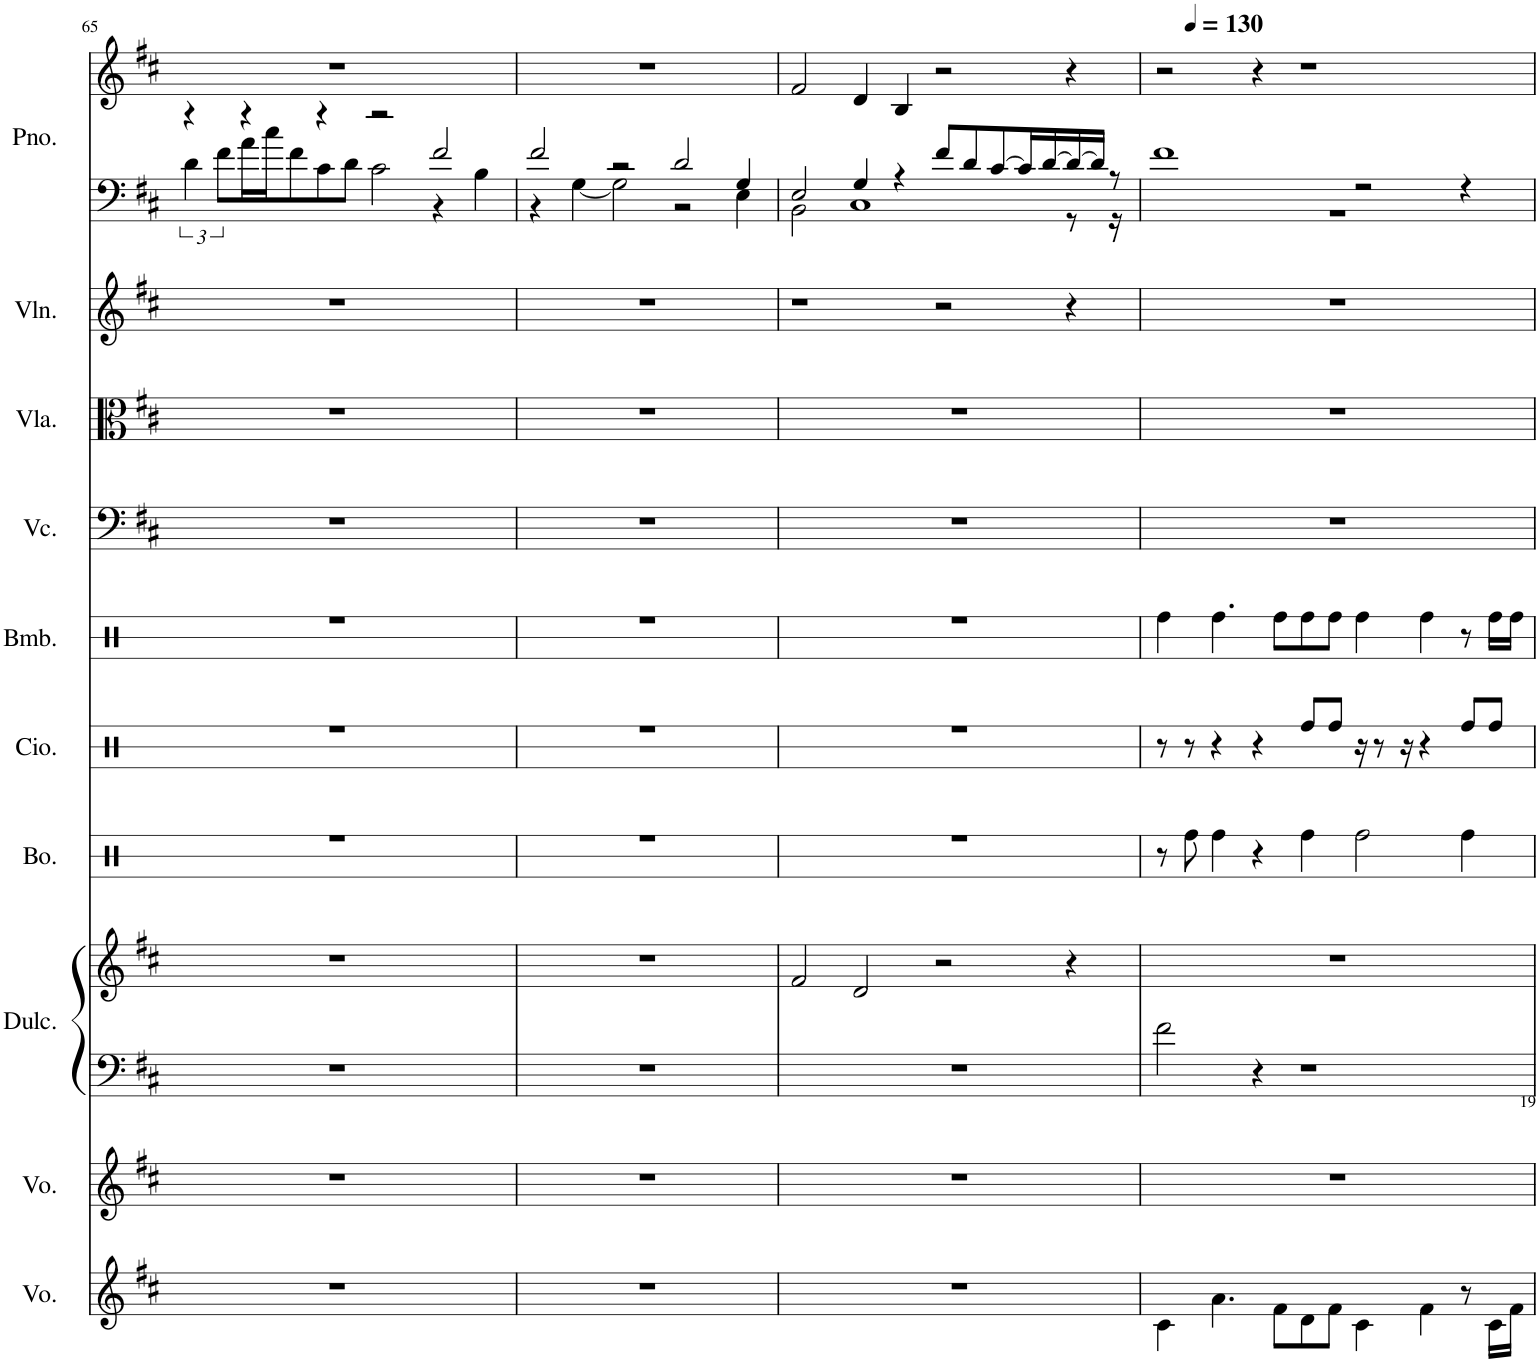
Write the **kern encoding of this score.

**kern	**kern	**kern	**kern	**kern	**kern	**kern	**kern	**kern	**kern	**kern	**kern
*part10	*part9	*part8	*part8	*part7	*part6	*part5	*part4	*part3	*part2	*part1	*part1
*staff12	*staff11	*staff10	*staff9	*staff8	*staff7	*staff6	*staff5	*staff4	*staff3	*staff2	*staff1
*I"Voz	*I"Voz	*I"Dulcémele	*	*I"Bongos	*I"Congas	*I"Bombo	*I"Violonchelo	*I"Viola	*I"Violín	*I"Piano	*
*I'Vo.	*I'Vo.	*I'Dulc.	*	*I'Bo.	*	*I'Bmb.	*I'Vc.	*I'Vla.	*I'Vln.	*I'Pno.	*
!!LO:PB:g=z
*clefG2	*clefG2	*clefF4	*clefG2	*clefX	*clefX	*clefX	*clefF4	*clefC3	*clefG2	*clefF4	*clefG2
*k[f#c#]	*k[f#c#]	*k[f#c#]	*k[f#c#]	*k[]	*k[]	*k[]	*k[f#c#]	*k[f#c#]	*k[f#c#]	*k[f#c#]	*k[f#c#]
*M7/4	*M7/4	*M7/4	*M7/4	*M7/4	*M7/4	*M7/4	*M7/4	*M7/4	*M7/4	*M7/4	*M7/4
=65	=65	=65	=65	=65	=65	=65	=65	=65	=65	=65	=65
*	*	*	*	*	*	*	*	*	*	*^	*
1..r	1..r	1..r	1..r	1..r	1..r	1..r	1..r	1..r	1..r	4r	6d\	1..r
.	.	.	.	.	.	.	.	.	.	.	12f#\L	.
.	.	.	.	.	.	.	.	.	.	4r	16a\L	.
.	.	.	.	.	.	.	.	.	.	.	16cc#\J	.
.	.	.	.	.	.	.	.	.	.	.	8f#\	.
.	.	.	.	.	.	.	.	.	.	4r	8c#\	.
.	.	.	.	.	.	.	.	.	.	.	8d\J	.
.	.	.	.	.	.	.	.	.	.	2r	2c#\	.
.	.	.	.	.	.	.	.	.	.	2f#/	4r	.
.	.	.	.	.	.	.	.	.	.	.	4B\	.
=66	=66	=66	=66	=66	=66	=66	=66	=66	=66	=66	=66	=66
1..r	1..r	1..r	1..r	1..r	1..r	1..r	1..r	1..r	1..r	2f#/	4r	1..r
.	.	.	.	.	.	.	.	.	.	.	[4G\	.
.	.	.	.	.	.	.	.	.	.	2r	2G\]	.
.	.	.	.	.	.	.	.	.	.	2d/	2r	.
.	.	.	.	.	.	.	.	.	.	4G/	4E\	.
=67	=67	=67	=67	=67	=67	=67	=67	=67	=67	=67	=67	=67
1..r	1..r	1..r	2f#/	1..r	1..r	1..r	1..r	1..r	1r	2E/	2BB\	2f#/
.	.	.	2d/	.	.	.	.	.	.	4G/	1C#	4d/
.	.	.	.	.	.	.	.	.	.	4r	.	4B/
.	.	.	2r	.	.	.	.	.	2r	8f#/L	.	2r
.	.	.	.	.	.	.	.	.	.	8d/	.	.
.	.	.	.	.	.	.	.	.	.	[8c#/	.	.
.	.	.	.	.	.	.	.	.	.	16c#/L]	.	.
.	.	.	.	.	.	.	.	.	.	[16d/	.	.
.	.	.	4r	.	.	.	.	.	4r	16d/_	8r	4r
.	.	.	.	.	.	.	.	.	.	16d/JJ]	.	.
.	.	.	.	.	.	.	.	.	.	8r	16r	.
.	.	.	.	.	.	.	.	.	.	.	16ryy	.
=68	=68	=68	=68	=68	=68	=68	=68	=68	=68	=68	=68	=68
*	*	*	*	*	*	*	*	*	*	*	*	*^
4c#\	1..r	2f#\	1..r	8r	8r	4Rdd\	1..r	1..r	1..r	1f#	1..r	2r	8ryy
*	*	*	*	*	*	*	*	*	*	*	*	*MM130	*
.	.	.	.	8Rdd\	8r	.	.	.	.	.	.	.	1ryy
4.a\	.	.	.	4Rdd\	4r	4.Rdd\	.	.	.	.	.	.	.
.	.	4r	.	4r	4r	.	.	.	.	.	.	4r	.
8f#\L	.	.	.	.	.	8Rdd\L	.	.	.	.	.	.	.
8d\	.	1r	.	4Rdd\	8Rdd/L	8Rdd\	.	.	.	.	.	1r	.
8f#\J	.	.	.	.	8Rdd/J	8Rdd\J	.	.	.	.	.	.	.
4c#\	.	.	.	2Rdd\	16r	4Rdd\	.	.	.	2r	.	.	.
.	.	.	.	.	8r	.	.	.	.	.	.	.	.
.	.	.	.	.	.	.	.	.	.	.	.	.	2ryy
.	.	.	.	.	16r	.	.	.	.	.	.	.	.
4f#\	.	.	.	.	4r	4Rdd\	.	.	.	.	.	.	.
8r	.	.	.	4Rdd\	8Rdd/L	8r	.	.	.	4r	.	.	.
16c#\LL	.	.	.	.	8Rdd/J	16Rdd\LL	.	.	.	.	.	.	8ryy
16f#\JJ	.	.	.	.	.	16Rdd\JJ	.	.	.	.	.	.	.
*	*	*	*	*	*	*	*	*	*	*v	*v	*	*
*	*	*	*	*	*	*	*	*	*	*	*v	*v
=	=	=	=	=	=	=	=	=	=	=	=
*-	*-	*-	*-	*-	*-	*-	*-	*-	*-	*-	*-
